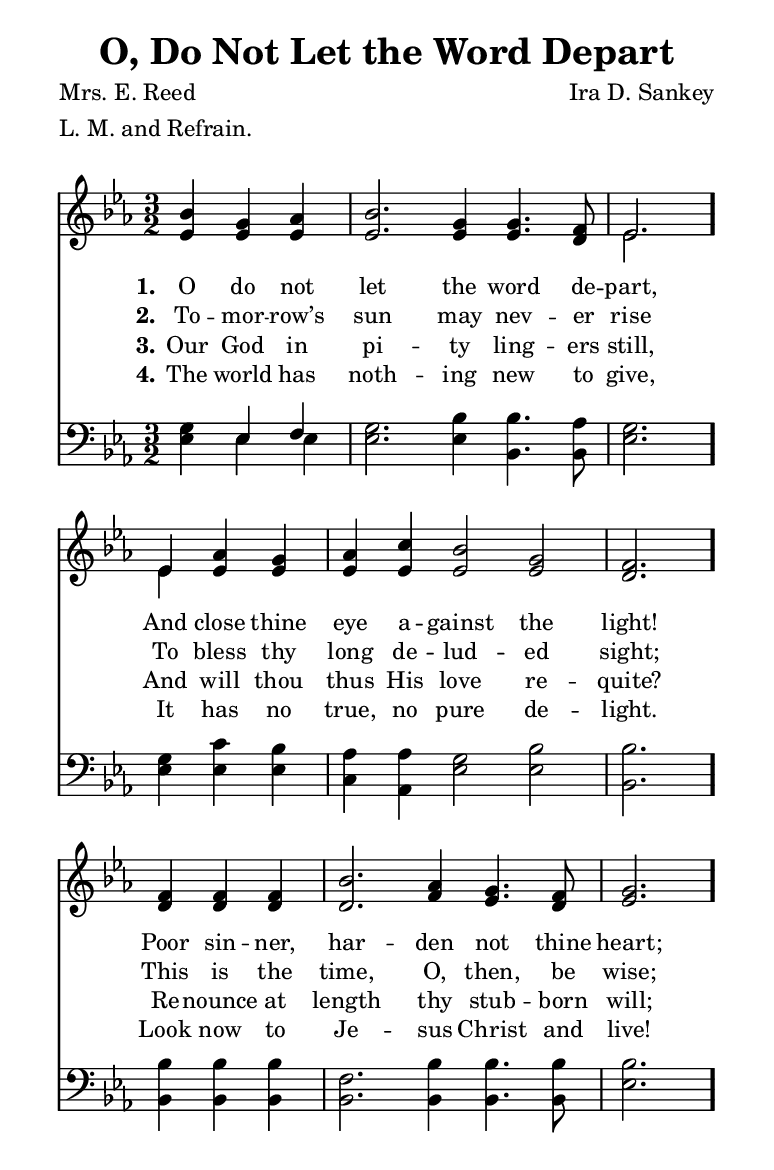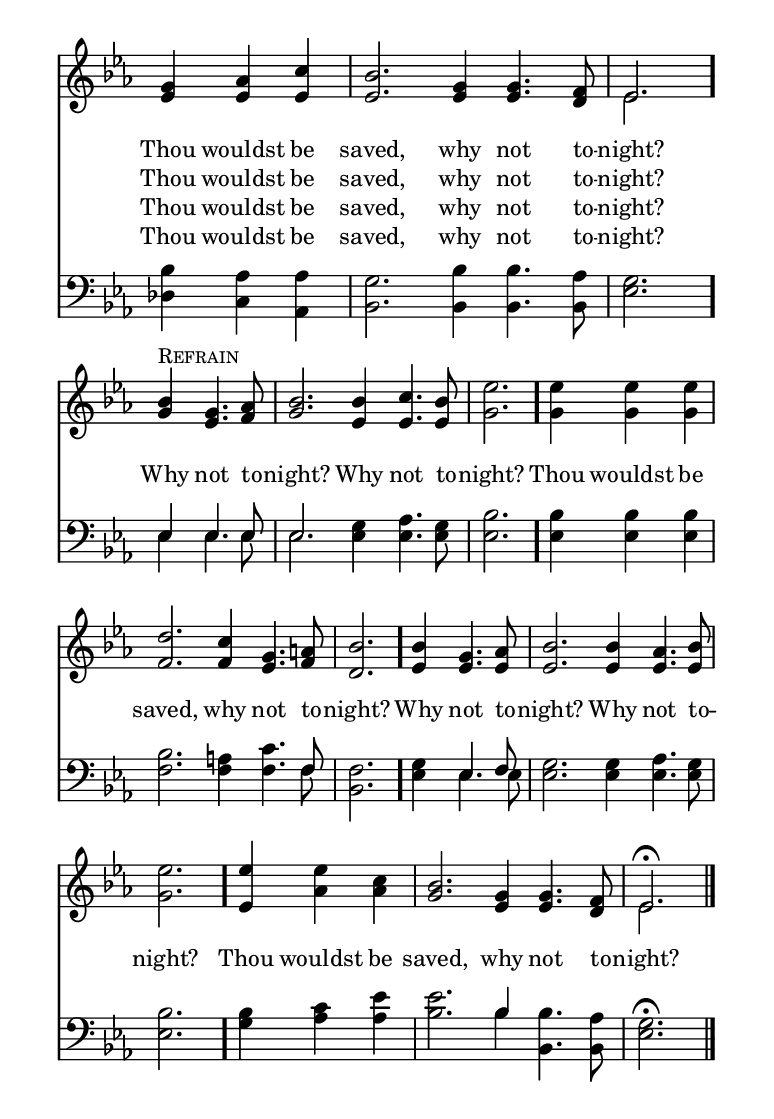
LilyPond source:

\include "common/global.ily"
\paper {
  \include "common/paper.ily"
  %ragged-bottom = ##t
  %ragged-last-bottom = ##t
  %systems-per-page = ##f
  %page-count = ##f
}

\header{
  hymnnumber = "107"
  title = "O, Do Not Let the Word Depart"
  tunename = ""
  meter = "L. M. and Refrain."
  poet = "Mrs. E. Reed"
  composer = "Ira D. Sankey"
  %copyright = ""
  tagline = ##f
}

% for fermata in MIDI
ta = { \tempo 2=80 }
tb = { \tempo 2=40 }

patternA = { c4 c4 c4 | c2. c4 c4. c8 | c2. }
patternB = { c4 c4 c4 | c4 c4 c2 c2 | c2. }
patternC = { c4 c4. c8 | c2. }

global = {
  \include "common/overrides.ily"
  \override Staff.TimeSignature.style = #'numbered
  \time 3/2
  \override Score.MetronomeMark.transparent = ##t % hide all fermata changes too
  \ta
  \key ees \major
  \partial 2.
  \autoBeamOff
}

notesSoprano = {
\global
\relative c'' {

  \changePitch \patternA { bes g aes | bes g g f | ees }
  \changePitch \patternB { ees aes g | aes c bes g | f }
  \changePitch \patternA { f f f | bes aes g f | g }
  \changePitch \patternA { g aes c | bes g g f | ees }

  << s^\markup { \small \caps "Refrain" }
  \changePitch \patternC { bes' g aes | bes bes c bes ees } >>
  \changePitch \patternA { ees ees ees | d c g a! | bes }
  \changePitch \patternC { bes g aes | bes bes aes bes | ees }
  \changePitch \patternA { ees ees c | bes g g f | \tb ees \fermata \ta } % XXX this tempo change is not respected

  \bar "|."

}
}

notesAlto = {
\global
\relative e' {

  \changePitch \patternA { ees ees ees | ees ees ees d | ees }
  \changePitch \patternB { ees ees ees | ees ees ees ees | d }
  \changePitch \patternA { d d d | d f ees d | ees }
  \changePitch \patternA { ees ees ees | ees ees ees d | ees }

  \changePitch \patternC { g ees f | g ees ees ees | g }
  \changePitch \patternA { g g g | f f ees f | d }
  \changePitch \patternC { ees ees ees | ees ees ees ees | g }
  \changePitch \patternA { ees aes aes | g ees ees d | ees }

}
}

notesTenor = {
\global
\relative a {

  \changePitch \patternA { g ees f | g bes bes aes | g }
  \changePitch \patternB { g c bes | aes aes g bes | bes }
  \changePitch \patternA { bes bes bes | f bes bes bes | bes }
  \changePitch \patternA { bes aes aes | g bes bes aes | g }

  \changePitch \patternC { ees ees ees | ees g aes g | bes }
  \changePitch \patternA { bes bes bes | bes a! c f, | f }
  \changePitch \patternC { g ees f | g g aes g | bes }
  \changePitch \patternA { bes c ees | ees bes bes aes | g }

}
}

notesBass = {
\global
\relative f {

  \changePitch \patternA { ees ees ees | ees ees bes bes | ees }
  \changePitch \patternB { ees ees ees | c aes ees' ees | bes }
  \changePitch \patternA { bes bes bes | bes bes bes bes | ees }
  \changePitch \patternA { des c aes | bes bes bes bes | ees }

  \changePitch \patternC { ees ees ees | ees ees ees ees | ees }
  \changePitch \patternA { ees ees ees | f f f f | bes, }
  \changePitch \patternC { ees ees ees | ees ees ees ees | ees }
  \changePitch \patternA { g aes aes | bes bes bes, bes | \tb ees \fermata \ta }

}
}

Refrain = \lyricmode {

Why not to -- night? Why not to -- night? \bar "."
Thou wouldst be saved, why not to -- night? \bar "."
Why not to -- night? Why not to -- night? \bar "."
Thou wouldst be saved, why not to -- night? \bar "."

}

wordsA = \lyricmode {
\set stanza = "1."

O do not let the word de -- part, \bar "."
And close thine eye a -- gainst the light! \bar "."
Poor sin -- ner, har -- den not thine heart; \bar "."
Thou wouldst be saved, why not to -- night? \bar "."

}

wordsB = \lyricmode {
\set stanza = "2."

To -- mor -- row’s sun may nev -- er rise
To bless thy long de -- lud -- ed sight;
This is the time, O, then, be wise;
Thou wouldst be saved, why not to -- night?

\Refrain

}

wordsC = \lyricmode {
\set stanza = "3."

Our God in pi -- ty ling -- ers still,
And will thou thus His love re -- quite?
Re -- nounce at length thy stub -- born will;
Thou wouldst be saved, why not to -- night?

}

wordsD = \lyricmode {
\set stanza = "4."

The world has noth -- ing new to give,
It has no true, no pure de -- light.
Look now to Je -- sus Christ and live!
Thou wouldst be saved, why not to -- night?

}

\score {
  \context ChoirStaff <<
    \context Staff = upper <<
      \set ChoirStaff.systemStartDelimiter = #'SystemStartBar
      \set ChoirStaff.printPartCombineTexts = ##f
      \partcombine #'(2 . 9) \notesSoprano \notesAlto
      \context NullVoice = sopranos { \voiceOne << \notesSoprano >> }
      \context NullVoice = altos { \voiceTwo << \notesAlto >> }
      \context Lyrics = one   \lyricsto sopranos \wordsA
      \context Lyrics = two   \lyricsto sopranos \wordsB
      \context Lyrics = three \lyricsto sopranos \wordsC
      \context Lyrics = four  \lyricsto sopranos \wordsD
    >>
    \context Staff = men <<
      \clef bass
      \set ChoirStaff.printPartCombineTexts = ##f
      \partcombine #'(2 . 9) \notesTenor \notesBass
      \context NullVoice = tenors { \voiceOne << \notesTenor >> }
      \context NullVoice = basses { \voiceTwo << \notesBass >> }
    >>
  >>
  \layout {
    \include "common/layout.ily"
  }
  \midi{
    \include "common/midi.ily"
  }
}

\version "2.19.49"  % necessary for upgrading to future LilyPond versions.

% vi:set et ts=2 sw=2 ai nocindent syntax=lilypond:
